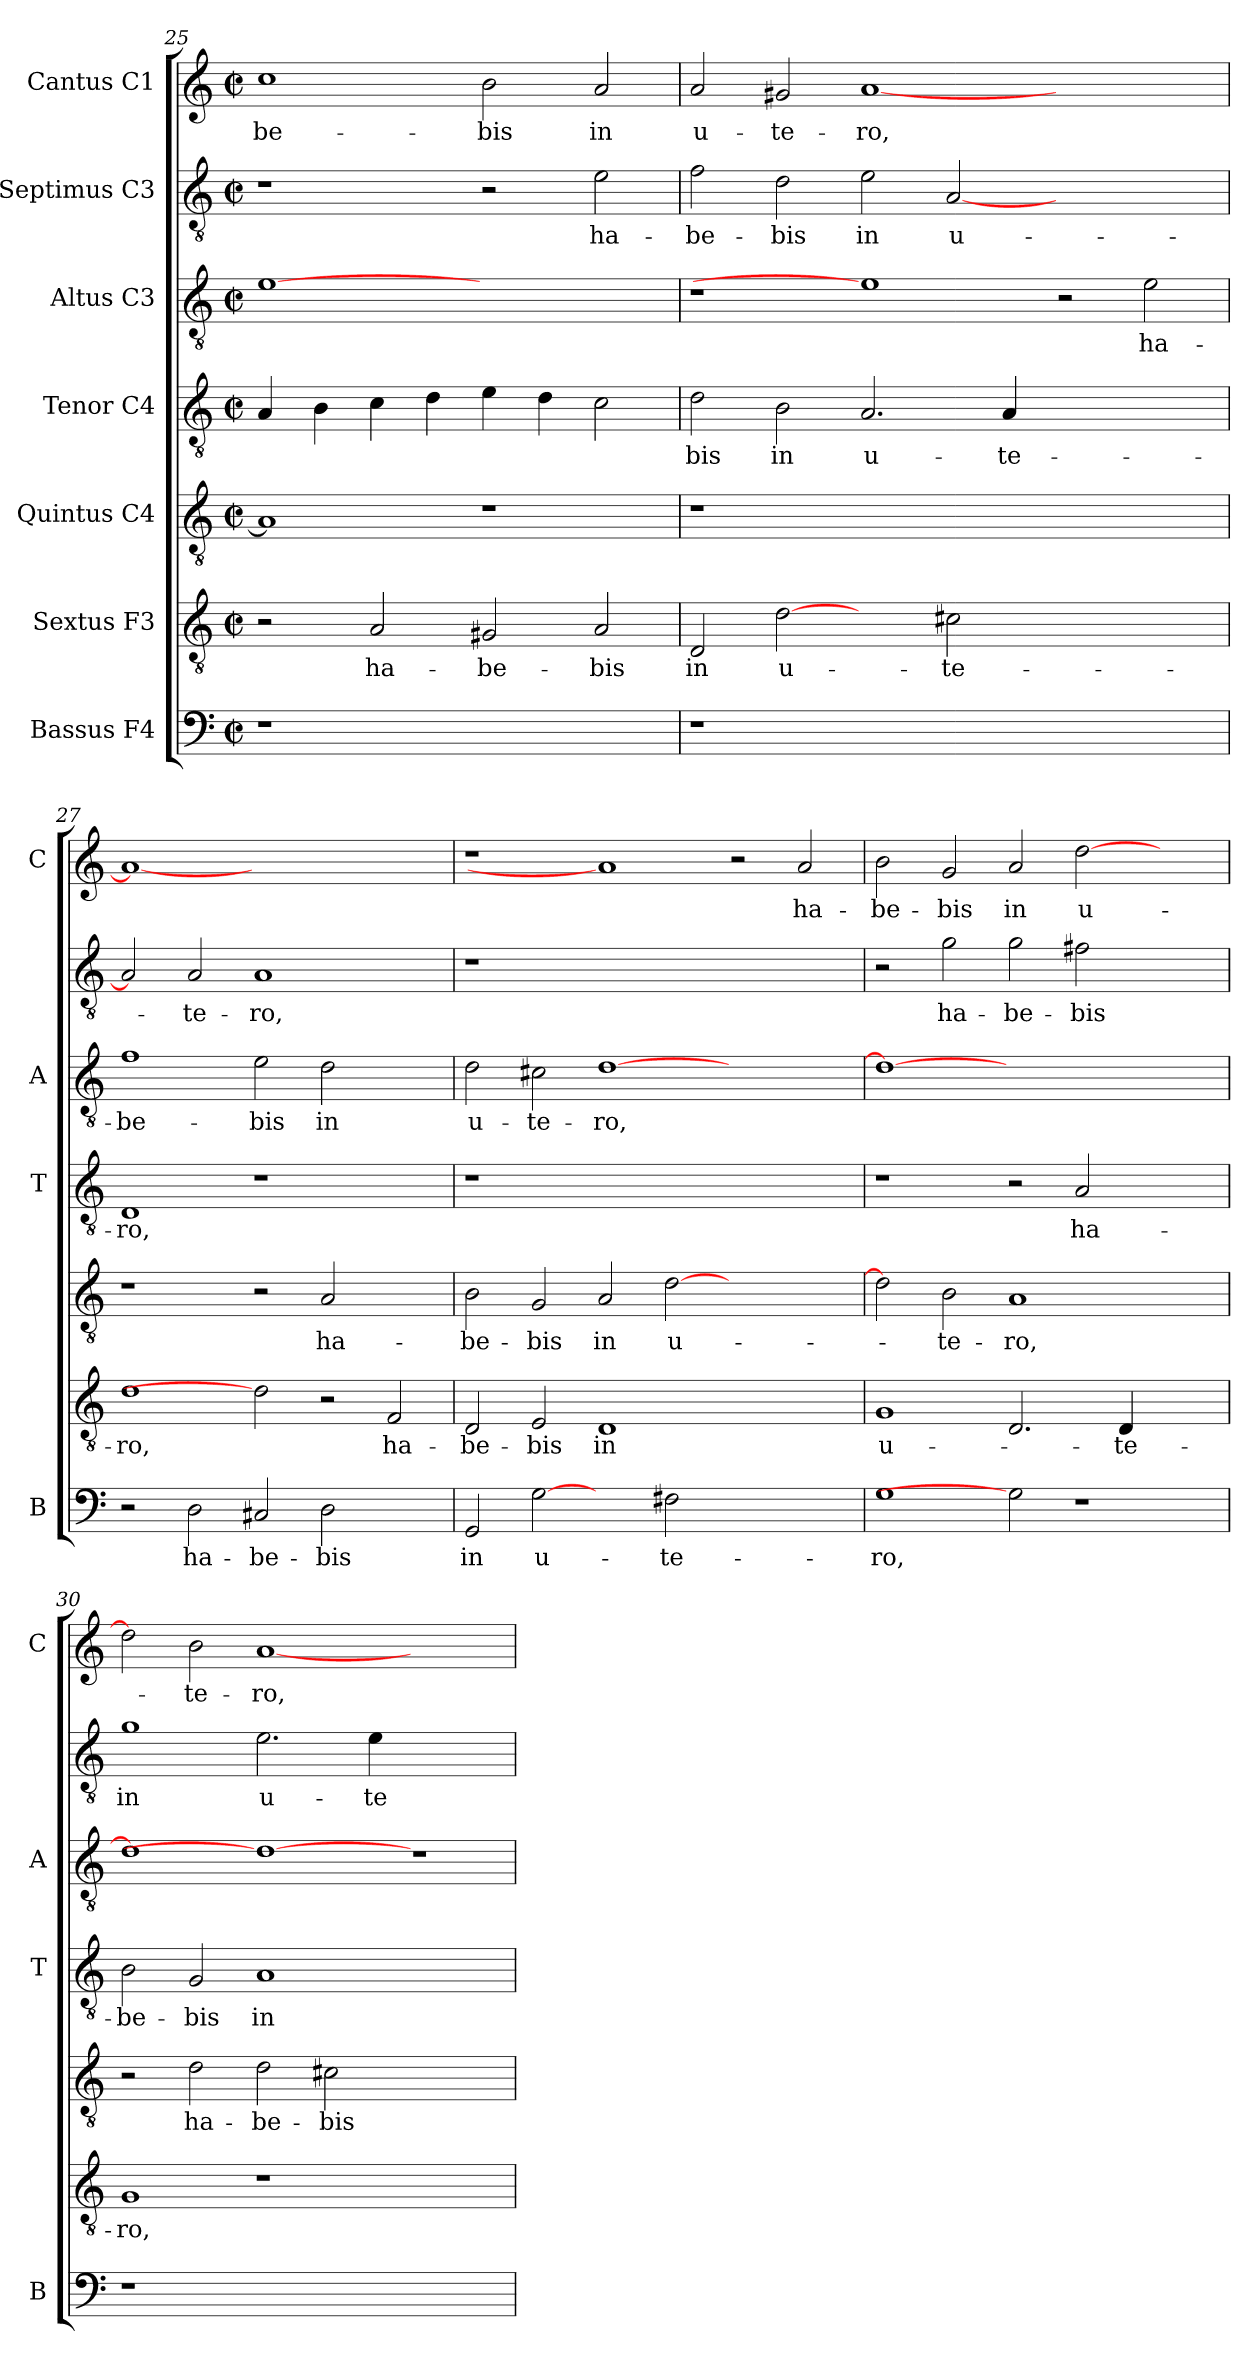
**kern	**text	**kern	**text	**kern	**text	**kern	**text	**kern	**text	**kern	**text	**kern	**text
*part7	*part7	*part6	*part6	*part5	*part5	*part4	*part4	*part3	*part3	*part2	*part2	*part1	*part1
*staff7	*staff7	*staff6	*staff6	*staff5	*staff5	*staff4	*staff4	*staff3	*staff3	*staff2	*staff2	*staff1	*staff1
*I"Bassus F4	*	*I"Sextus F3	*	*I"Quintus C4	*	*I"Tenor C4	*	*I"Altus C3	*	*I"Septimus C3	*	*I"Cantus C1	*
*I'B	*	*	*	*	*	*I'T	*	*I'A	*	*	*	*I'C	*
*clefF4	*	*clefGv2	*	*clefGv2	*	*clefGv2	*	*clefGv2	*	*clefGv2	*	*clefG2	*
*k[]	*	*k[]	*	*k[]	*	*k[]	*	*k[]	*	*k[]	*	*k[]	*
*C:	*	*C:	*	*C:	*	*C:	*	*C:	*	*C:	*	*C:	*
*M2/2	*	*M2/2	*	*M2/2	*	*M2/2	*	*M2/2	*	*M2/2	*	*M2/2	*
*met(c|)	*	*met(c|)	*	*met(c|)	*	*met(c|)	*	*met(c|)	*	*met(c|)	*	*met(c|)	*
=25	=25	=25	=25	=25	=25	=25	=25	=25	=25	=25	=25	=25	=25
!	!	!	!	!	!	!	!	!	!	!	!	!	!LO:LY:b
1r	.	2r	.	1A]	.	4A/	.	[1e	.	1r	.	1cc	-be-
.	.	.	.	.	.	4B\	.	.	.	.	.	.	.
!	!	!	!LO:LY:b	!	!	!	!	!	!	!	!	!	!
.	.	2A/	ha-	.	.	4c\	.	.	.	.	.	.	.
.	.	.	.	.	.	4d\	.	.	.	.	.	.	.
!	!	!	!LO:LY:b	!	!	!	!	!	!	!	!	!	!LO:LY:b
1ryy	.	2G#X/	-be-	1r	.	4e\	.	1ryy	.	2r	.	2b\	-bis
.	.	.	.	.	.	4d\	.	.	.	.	.	.	.
!	!	!	!LO:LY:b	!	!	!	!	!	!	!	!LO:LY:b	!	!LO:LY:b
.	.	2A/	-bis	.	.	2c\	.	.	.	2e\	ha-	2a/	in
=26	=26	=26	=26	=26	=26	=26	=26	=26	=26	=26	=26	=26	=26
!	!	!	!LO:LY:b	!	!	!	!LO:LY:b	!	!	!	!LO:LY:b	!	!LO:LY:b
1r	.	2D/	in	1r	.	2d\	-bis	1r	.	2f\	-be-	2a/	u-
!	!	!	!LO:LY:b	!	!	!	!LO:LY:b	!	!	!	!LO:LY:b	!	!LO:LY:b
.	.	[2d	u-	.	.	2B\	in	.	.	2d\	-bis	2g#X/	-te-
!	!	!	!	!	!	!	!LO:LY:b	!	!	!	!LO:LY:b	!	!LO:LY:b
0ryy	.	2ryy	.	0ryy	.	2.A/	u-	1e]	.	2e\	in	[1a	-ro,
!	!	!	!LO:LY:b	!	!	!	!	!	!	!	!LO:LY:b	!	!
.	.	2c#X\	-te-	.	.	.	.	.	.	[2A/	u-	.	.
!	!	!	!	!	!	!	!LO:LY:b	!	!	!	!	!	!
.	.	.	.	.	.	4A/	-te-	.	.	.	.	.	.
.	.	1ryy	.	.	.	1ryy	.	2r	.	1ryy	.	1ryy	.
!	!	!	!	!	!	!	!	!	!LO:LY:b	!	!	!	!
.	.	.	.	.	.	.	.	2e\	ha-	.	.	.	.
=27	=27	=27	=27	=27	=27	=27	=27	=27	=27	=27	=27	=27	=27
!	!	!	!LO:LY:b	!	!	!	!LO:LY:b	!	!LO:LY:b	!	!	!	!
2r	.	1d	-ro,	1r	.	1D	-ro,	1f	-be-	2A/]	.	1a_	.
!	!LO:LY:b	!	!	!	!	!	!	!	!	!	!LO:LY:b	!	!
2D\	ha-	.	.	.	.	.	.	.	.	2A/	-te-	.	.
!	!LO:LY:b	!	!	!	!	!	!	!	!LO:LY:b	!	!LO:LY:b	!	!
2C#X/	-be-	2d]	.	2r	.	1r	.	2e\	-bis	1A	-ro,	1.ryy	.
!	!LO:LY:b	!	!	!	!LO:LY:b	!	!	!	!LO:LY:b	!	!	!	!
2D\	-bis	2r	.	2A/	ha-	.	.	2d\	in	.	.	.	.
!	!	!	!LO:LY:b	!	!	!	!	!	!	!	!	!	!
2ryy	.	2F/	ha-	2ryy	.	2ryy	.	2ryy	.	2ryy	.	.	.
=28	=28	=28	=28	=28	=28	=28	=28	=28	=28	=28	=28	=28	=28
!	!LO:LY:b	!	!LO:LY:b	!	!LO:LY:b	!	!	!	!LO:LY:b	!	!	!	!
2GG/	in	2D/	-be-	2B\	-be-	1r	.	2d\	u-	1r	.	1r	.
!	!LO:LY:b	!	!LO:LY:b	!	!LO:LY:b	!	!	!	!LO:LY:b	!	!	!	!
[2G	u-	2E/	-bis	2G/	-bis	.	.	2c#X\	-te-	.	.	.	.
!	!	!	!LO:LY:b	!	!LO:LY:b	!	!	!	!LO:LY:b	!	!	!	!
2ryy	.	1D	in	2A/	in	0ryy	.	[1d	-ro,	0ryy	.	1a]	.
!	!LO:LY:b	!	!	!	!LO:LY:b	!	!	!	!	!	!	!	!
2F#X\	-te-	.	.	[2d\	u-	.	.	.	.	.	.	.	.
1ryy	.	1ryy	.	1ryy	.	.	.	1ryy	.	.	.	2r	.
!	!	!	!	!	!	!	!	!	!	!	!	!	!LO:LY:b
.	.	.	.	.	.	.	.	.	.	.	.	2a/	ha-
=29	=29	=29	=29	=29	=29	=29	=29	=29	=29	=29	=29	=29	=29
!	!LO:LY:b	!	!LO:LY:b	!	!	!	!	!	!	!	!	!	!LO:LY:b
1G	-ro,	1G	u-	2d\]	.	1r	.	1d_	.	2r	.	2b\	-be-
!	!	!	!	!	!LO:LY:b	!	!	!	!	!	!LO:LY:b	!	!LO:LY:b
.	.	.	.	2B\	-te-	.	.	.	.	2g\	ha-	2g/	-bis
!	!	!	!	!	!LO:LY:b	!	!	!	!	!	!LO:LY:b	!	!LO:LY:b
2G]	.	2.D/	.	1A	-ro,	2r	.	1.ryy	.	2g\	-be-	2a/	in
!	!	!	!	!	!	!	!LO:LY:b	!	!	!	!LO:LY:b	!	!LO:LY:b
1r	.	.	.	.	.	2A/	ha-	.	.	2f#X\	-bis	[2dd\	u-
!	!	!	!LO:LY:b	!	!	!	!	!	!	!	!	!	!
.	.	4D/	-te-	.	.	.	.	.	.	.	.	.	.
.	.	2ryy	.	2ryy	.	2ryy	.	.	.	2ryy	.	2ryy	.
!!LO:LB:g=z
=30	=30	=30	=30	=30	=30	=30	=30	=30	=30	=30	=30	=30	=30
!	!	!	!LO:LY:b	!	!	!	!LO:LY:b	!	!	!	!LO:LY:b	!	!
1r	.	1G	-ro,	2r	.	2B\	-be-	1d]	.	1g	in	2dd\]	.
!	!	!	!	!	!LO:LY:b	!	!LO:LY:b	!	!	!	!	!	!LO:LY:b
.	.	.	.	2d\	ha-	2G/	-bis	.	.	.	.	2b\	-te-
!	!	!	!	!	!LO:LY:b	!	!LO:LY:b	!	!	!	!LO:LY:b	!	!LO:LY:b
0ryy	.	1r	.	2d\	-be-	1A	in	1d_	.	2.e\	u-	[1a	-ro,
!	!	!	!	!	!LO:LY:b	!	!	!	!	!	!	!	!
.	.	.	.	2c#X\	-bis	.	.	.	.	.	.	.	.
!	!	!	!	!	!	!	!	!	!	!	!LO:LY:b	!	!
.	.	.	.	.	.	.	.	.	.	4e\	-te-	.	.
.	.	1ryy	.	1ryy	.	1ryy	.	1r	.	1ryy	.	1ryy	.
=	=	=	=	=	=	=	=	=	=	=	=	=	=
*-	*-	*-	*-	*-	*-	*-	*-	*-	*-	*-	*-	*-	*-
